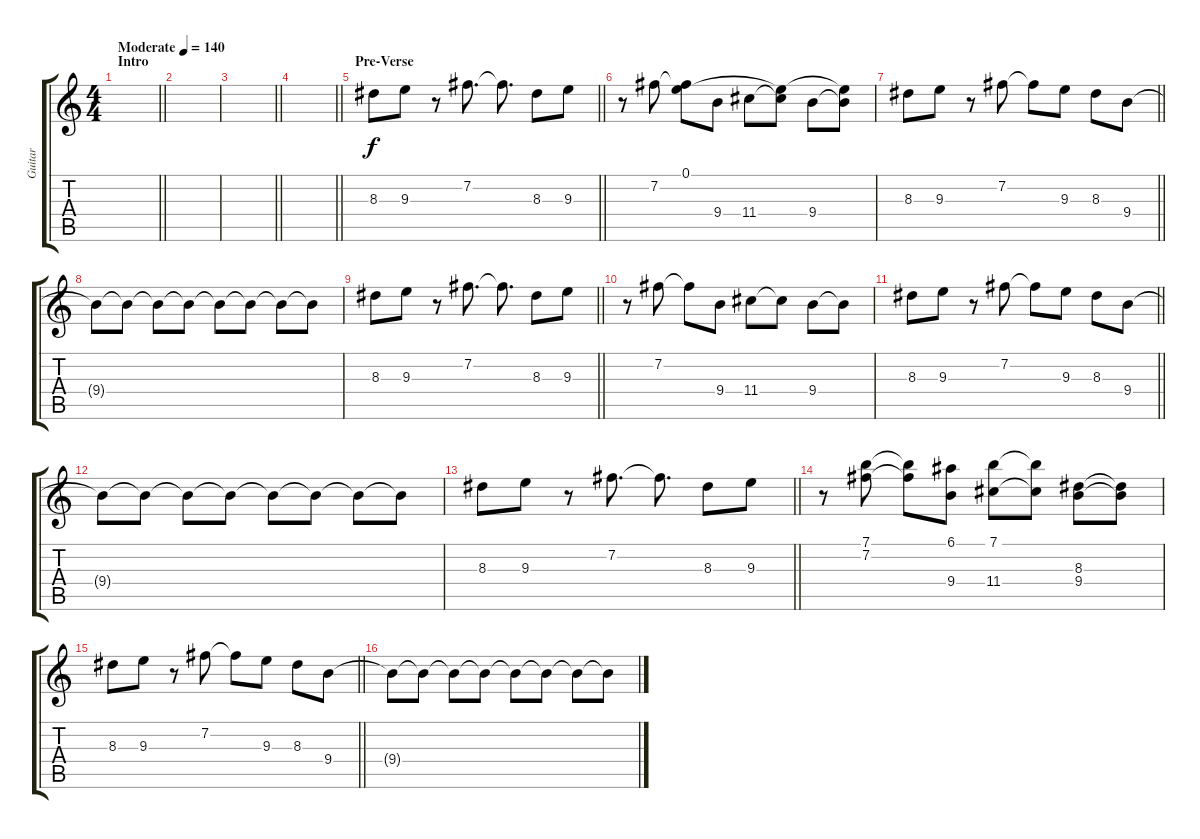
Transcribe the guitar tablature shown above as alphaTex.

\track ("Guitar" "Guitar") {instrument overdrivenguitar}
\staff {score tabs}
\tuning (E4 B3 G3 D3 A2 E2) {hide}
\ts (4 4)
\section ("" "Intro")
\tempo (140 "Moderate")
\clef g2
\barLineRight lightlight
\ks c
|
|
\barLineRight lightlight
|
\barLineRight lightlight
|
\section ("" "Pre-Verse")
\barLineRight lightlight
8.3.8 9.3.8 r.8 7.2.8{d} 7.2{t}.8{d} 8.3.8 9.3.8 |
r.8 7.2.8 (0.1 7.2{t}).8 9.4.8 11.4.8 (0.1{t} 11.4{t}).8 9.4.8 (0.1{t} 9.4{t}).8 |
\barLineRight lightlight
8.3.8 9.3.8 r.8 7.2.8 7.2{t}.8 9.3.8 8.3.8 9.4.8 |
9.4{t}.8 9.4{t}.8 9.4{t}.8 9.4{t}.8 9.4{t}.8 9.4{t}.8 9.4{t}.8 9.4{t}.8 |
\barLineRight lightlight
8.3.8 9.3.8 r.8 7.2.8{d} 7.2{t}.8{d} 8.3.8 9.3.8 |
r.8 7.2.8 7.2{t}.8 9.4.8 11.4.8 11.4{t}.8 9.4.8 9.4{t}.8 |
\barLineRight lightlight
8.3.8 9.3.8 r.8 7.2.8 7.2{t}.8 9.3.8 8.3.8 9.4.8 |
9.4{t}.8 9.4{t}.8 9.4{t}.8 9.4{t}.8 9.4{t}.8 9.4{t}.8 9.4{t}.8 9.4{t}.8 |
\barLineRight lightlight
8.3.8 9.3.8 r.8 7.2.8{d} 7.2{t}.8{d} 8.3.8 9.3.8 |
r.8 (7.1 7.2).8 (7.1{t} 7.2{t}).8 (6.1 9.4).8 (7.1 11.4).8 (7.1{t} 11.4{t}).8 (8.3 9.4).8 (8.3{t} 9.4{t}).8 |
\barLineRight lightlight
8.3.8 9.3.8 r.8 7.2.8 7.2{t}.8 9.3.8 8.3.8 9.4.8 |
9.4{t}.8 9.4{t}.8 9.4{t}.8 9.4{t}.8 9.4{t}.8 9.4{t}.8 9.4{t}.8 9.4{t}.8
